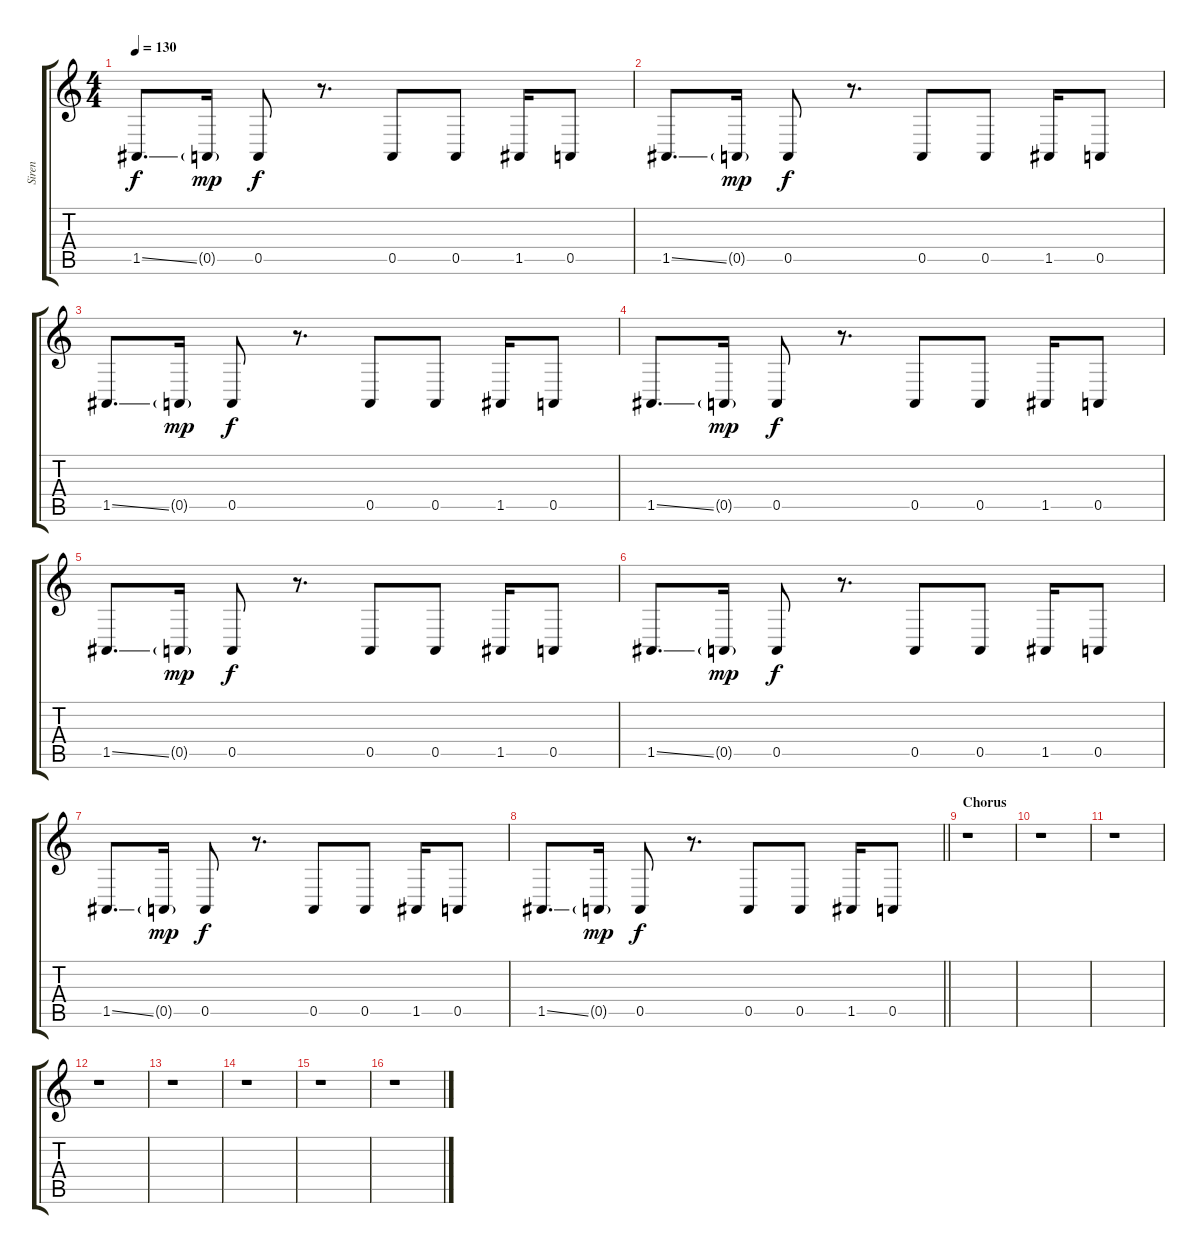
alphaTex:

\track ("Siren" "Siren") {instrument lead2sawtooth}
\staff {score tabs}
\tuning (E4 B3 G3 D3 A2 E2) {hide}
\ts (4 4)
\tempo 130
\clef g2
\ks c
1.5{ss}.8{d dy f} 0.5{g}.16{dy mp} 0.5.8{dy f} r.8{d} 0.5.8 0.5.8 1.5.16 0.5.8 |
1.5{ss}.8{d} 0.5{g}.16{dy mp} 0.5.8{dy f} r.8{d} 0.5.8 0.5.8 1.5.16 0.5.8 |
1.5{ss}.8{d} 0.5{g}.16{dy mp} 0.5.8{dy f} r.8{d} 0.5.8 0.5.8 1.5.16 0.5.8 |
1.5{ss}.8{d} 0.5{g}.16{dy mp} 0.5.8{dy f} r.8{d} 0.5.8 0.5.8 1.5.16 0.5.8 |
1.5{ss}.8{d} 0.5{g}.16{dy mp} 0.5.8{dy f} r.8{d} 0.5.8 0.5.8 1.5.16 0.5.8 |
1.5{ss}.8{d} 0.5{g}.16{dy mp} 0.5.8{dy f} r.8{d} 0.5.8 0.5.8 1.5.16 0.5.8 |
1.5{ss}.8{d} 0.5{g}.16{dy mp} 0.5.8{dy f} r.8{d} 0.5.8 0.5.8 1.5.16 0.5.8 |
\barLineRight lightlight
1.5{ss}.8{d} 0.5{g}.16{dy mp} 0.5.8{dy f} r.8{d} 0.5.8 0.5.8 1.5.16 0.5.8 |
\section ("" "Chorus")
r.1 |
r.1 |
r.1 |
r.1 |
r.1 |
r.1 |
r.1 |
r.1
